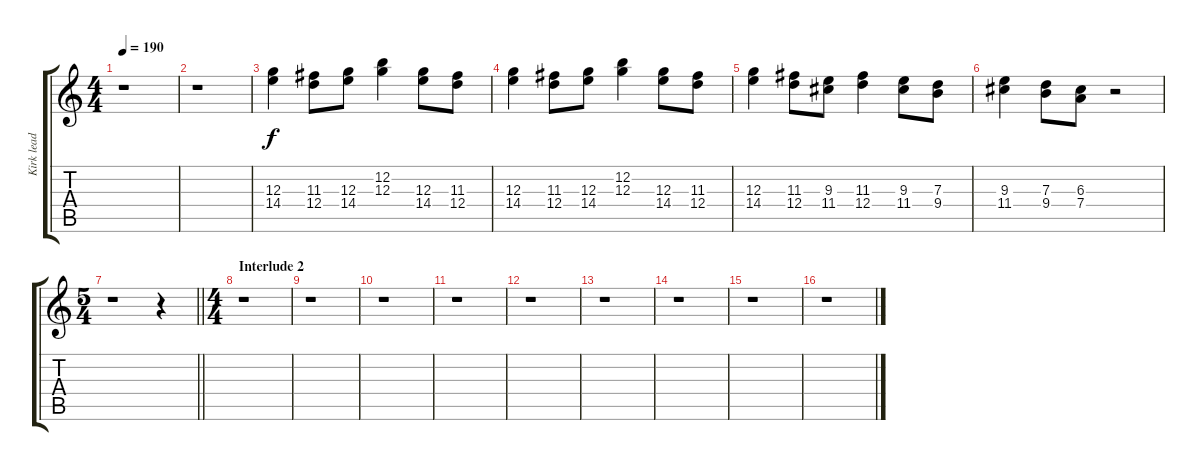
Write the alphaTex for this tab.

\track ("Kirk lead" "Kirk lead") {instrument overdrivenguitar}
\staff {score tabs}
\tuning (E4 B3 G3 D3 A2 E2) {hide}
\ts (4 4)
\tempo 190
\clef g2
\ks c
r.1{dy f} |
r.1 |
(12.3 14.4).4{volume 10} (11.3 12.4).8 (12.3 14.4).8 (12.2 12.3).4 (12.3 14.4).8 (11.3 12.4).8 |
(12.3 14.4).4 (11.3 12.4).8 (12.3 14.4).8 (12.2 12.3).4 (12.3 14.4).8 (11.3 12.4).8 |
(12.3 14.4).4 (11.3 12.4).8 (9.3 11.4).8 (11.3 12.4).4 (9.3 11.4).8 (7.3 9.4).8 |
(9.3 11.4).4 (7.3 9.4).8 (6.3 7.4).8 r.2 |
\ts (5 4)
\barLineRight lightlight
r.1 r.4 |
\ts (4 4)
\section ("" "Interlude 2")
r.1 |
r.1 |
r.1 |
r.1 |
r.1 |
r.1 |
r.1 |
r.1 |
r.1
